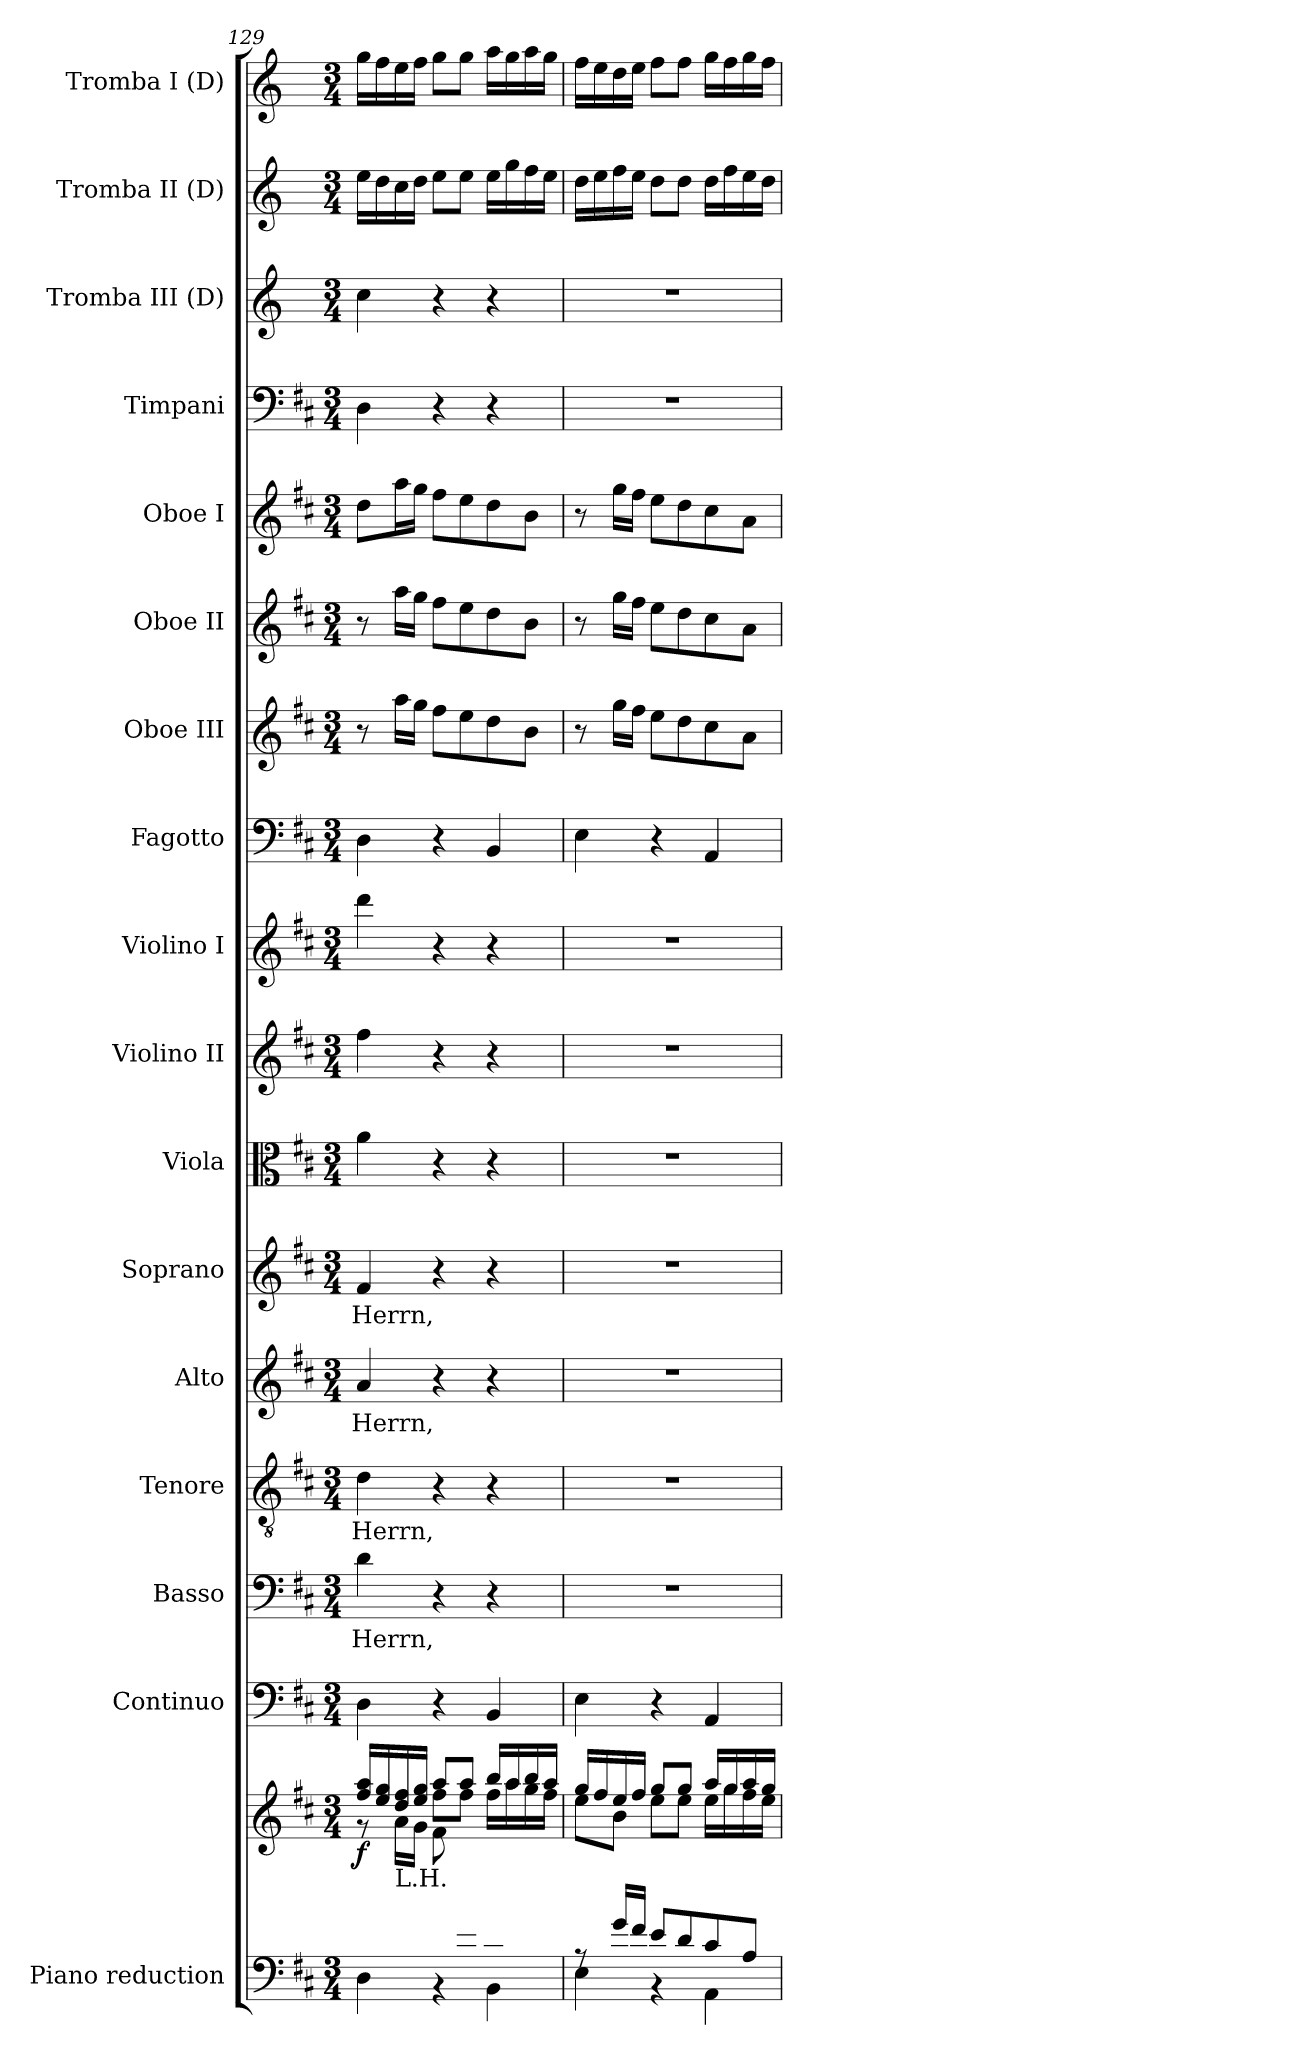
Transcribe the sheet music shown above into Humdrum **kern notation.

**kern	**kern	**dynam	**kern	**kern	**text	**kern	**text	**kern	**text	**kern	**text	**kern	**kern	**kern	**kern	**kern	**kern	**kern	**kern	**kern	**kern	**kern
*part17	*part17	*part17	*part16	*part15	*part15	*part14	*part14	*part13	*part13	*part12	*part12	*part11	*part10	*part9	*part8	*part7	*part6	*part5	*part4	*part3	*part2	*part1
*staff18	*staff17	*staff17/18	*staff16	*staff15	*staff15	*staff14	*staff14	*staff13	*staff13	*staff12	*staff12	*staff11	*staff10	*staff9	*staff8	*staff7	*staff6	*staff5	*staff4	*staff3	*staff2	*staff1
*I"Piano reduction	*	*	*I"Continuo	*I"Basso	*	*I"Tenore	*	*I"Alto	*	*I"Soprano	*	*I"Viola	*I"Violino II	*I"Violino I	*I"Fagotto	*I"Oboe III	*I"Oboe II	*I"Oboe I	*I"Timpani	*I"Tromba III (D)	*I"Tromba II (D)	*I"Tromba I (D)
*I'Pno	*	*	*	*	*	*	*	*	*	*	*	*	*	*	*	*I'Ob	*I'Ob	*I'Ob	*I'Timp	*	*	*
*clefF4	*clefG2	*	*clefF4	*clefF4	*	*clefGv2	*	*clefG2	*	*clefG2	*	*clefC3	*clefG2	*clefG2	*clefF4	*clefG2	*clefG2	*clefG2	*clefF4	*clefG2	*clefG2	*clefG2
*	*	*	*	*	*	*	*	*	*	*	*	*	*	*	*	*	*	*	*	*ITrd-1c-2	*ITrd-1c-2	*ITrd-1c-2
*k[f#c#]	*k[f#c#]	*	*k[f#c#]	*k[f#c#]	*	*k[f#c#]	*	*k[f#c#]	*	*k[f#c#]	*	*k[f#c#]	*k[f#c#]	*k[f#c#]	*k[f#c#]	*k[f#c#]	*k[f#c#]	*k[f#c#]	*k[f#c#]	*k[f#c#]	*k[f#c#]	*k[f#c#]
*M3/4	*M3/4	*	*M3/4	*M3/4	*	*M3/4	*	*M3/4	*	*M3/4	*	*M3/4	*M3/4	*M3/4	*M3/4	*M3/4	*M3/4	*M3/4	*M3/4	*M3/4	*M3/4	*M3/4
=129	=129	=129	=129	=129	=129	=129	=129	=129	=129	=129	=129	=129	=129	=129	=129	=129	=129	=129	=129	=129	=129	=129
*^	*^	*	*	*	*	*	*	*	*	*	*	*	*	*	*	*	*	*	*	*	*	*
*	*	*	*^	*	*	*	*	*	*	*	*	*	*	*	*	*	*	*	*	*	*	*	*	*
!	!	!	!	!	!LO:DY:b	!	!	!LO:LY:b	!	!LO:LY:b	!	!LO:LY:b	!	!LO:LY:b	!	!	!	!	!	!	!	!	!	!	!
8ryy	4D\	16ff#/ 16aa/LL	8r	8ryy	f	4D\	4d\	Herrn,	4d\	Herrn,	4a/	Herrn,	4f#/	Herrn,	4a\	4ff#\	4ddd\	4D\	8r	8r	8dd\L	4D\	4dd\	16ff#\LL	16aa\LL
.	.	16ee/ 16gg/	.	.	.	.	.	.	.	.	.	.	.	.	.	.	.	.	.	.	.	.	.	16ee\	16gg\
!LO:TX:a:t=L.H.	!	!	!	!	!	!	!	!	!	!	!	!	!	!	!	!	!	!	!	!	!	!	!	!	!
4ryy	.	16dd/ 16ff#/	8ryy	16a\LL	.	.	.	.	.	.	.	.	.	.	.	.	.	.	16aa\LL	16aa\LL	16aa\L	.	.	16dd\	16ff#\
.	.	16ee/ 16gg/JJ	.	16g\JJ	.	.	.	.	.	.	.	.	.	.	.	.	.	.	16gg\JJ	16gg\JJ	16gg\JJ	.	.	16ee\JJ	16gg\JJ
.	4r	8aa/L	8ff#\L	8f#\L	.	4r	4r	.	4r	.	4r	.	4r	.	4r	4r	4r	4r	8ff#\L	8ff#\L	8ff#\L	4r	4r	8ff#\L	8aa\L
8e/	.	8aa/J	8ff#\J	4.ryy	.	.	.	.	.	.	.	.	.	.	.	.	.	.	8ee\	8ee\	8ee\	.	.	8ff#\J	8aa\J
8d/	4BB\	16bb/LL	16ff#\LL	.	.	4BB/	4r	.	4r	.	4r	.	4r	.	4r	4r	4r	4BB/	8dd\	8dd\	8dd\	4r	4r	16ff#\LL	16bb\LL
.	.	16aa/	16aa\	.	.	.	.	.	.	.	.	.	.	.	.	.	.	.	.	.	.	.	.	16aa\	16aa\
8B/J	.	16bb/	16gg\	.	.	.	.	.	.	.	.	.	.	.	.	.	.	.	8b\J	8b\J	8b\J	.	.	16gg\	16bb\
.	.	16aa/JJ	16ff#\JJ	.	.	.	.	.	.	.	.	.	.	.	.	.	.	.	.	.	.	.	.	16ff#\JJ	16aa\JJ
*	*	*	*v	*v	*	*	*	*	*	*	*	*	*	*	*	*	*	*	*	*	*	*	*	*	*
!!LO:PB:g=z
=130	=130	=130	=130	=130	=130	=130	=130	=130	=130	=130	=130	=130	=130	=130	=130	=130	=130	=130	=130	=130	=130	=130	=130	=130
8rA	4E\	16gg/LL	8ee\L	.	4E\	2.r	.	2.r	.	2.r	.	2.r	.	2.r	2.r	2.r	4E\	8r	8r	8r	2.r	2.r	16ee\LL	16gg\LL
.	.	16ff#/	.	.	.	.	.	.	.	.	.	.	.	.	.	.	.	.	.	.	.	.	16ff#\	16ff#\
16g/LL	.	16ee/	8b\J	.	.	.	.	.	.	.	.	.	.	.	.	.	.	16gg\LL	16gg\LL	16gg\LL	.	.	16gg\	16ee\
16f#/JJ	.	16ff#/JJ	.	.	.	.	.	.	.	.	.	.	.	.	.	.	.	16ff#\JJ	16ff#\JJ	16ff#\JJ	.	.	16ff#\JJ	16ff#\JJ
8e/L	4r	8gg/L	8ee\L	.	4r	.	.	.	.	.	.	.	.	.	.	.	4r	8ee\L	8ee\L	8ee\L	.	.	8ee\L	8gg\L
8d/	.	8gg/J	8ee\J	.	.	.	.	.	.	.	.	.	.	.	.	.	.	8dd\	8dd\	8dd\	.	.	8ee\J	8gg\J
8c#/	4AA\	16aa/LL	16ee\LL	.	4AA/	.	.	.	.	.	.	.	.	.	.	.	4AA/	8cc#\	8cc#\	8cc#\	.	.	16ee\LL	16aa\LL
.	.	16gg/	16gg\	.	.	.	.	.	.	.	.	.	.	.	.	.	.	.	.	.	.	.	16gg\	16gg\
8A/J	.	16aa/	16ff#\	.	.	.	.	.	.	.	.	.	.	.	.	.	.	8a\J	8a\J	8a\J	.	.	16ff#\	16aa\
.	.	16gg/JJ	16ee\JJ	.	.	.	.	.	.	.	.	.	.	.	.	.	.	.	.	.	.	.	16ee\JJ	16gg\JJ
*v	*v	*	*	*	*	*	*	*	*	*	*	*	*	*	*	*	*	*	*	*	*	*	*	*
*	*v	*v	*	*	*	*	*	*	*	*	*	*	*	*	*	*	*	*	*	*	*	*	*
=	=	=	=	=	=	=	=	=	=	=	=	=	=	=	=	=	=	=	=	=	=	=
*-	*-	*-	*-	*-	*-	*-	*-	*-	*-	*-	*-	*-	*-	*-	*-	*-	*-	*-	*-	*-	*-	*-
